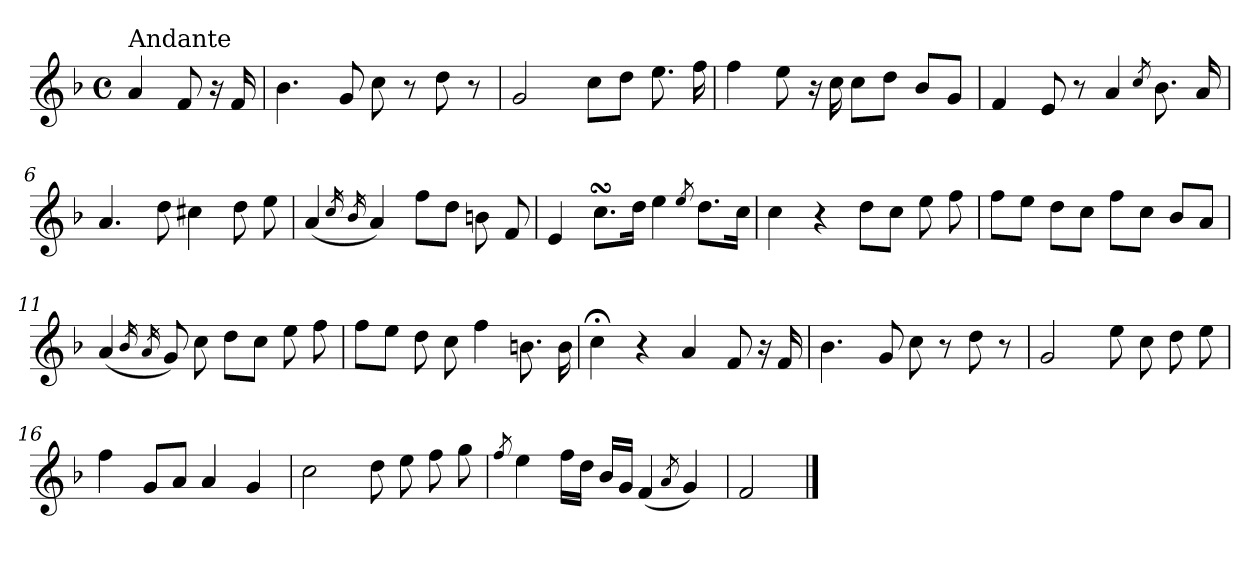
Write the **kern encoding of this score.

**kern
*part1
*staff1
*clefG2
*k[b-]
*d:
*M4/4
*met(c)
=1
!LO:TX:a:t=Andante
4a/
8f/
16r
16f/
=2
4.b-\
8g/
8cc\
8r
8dd\
8r
=3
2g/
8cc\L
8dd\J
8.ee\
16ff\
=4
4ff\
8ee\
16r
16cc\
8cc\L
8dd\J
8b-/L
8g/J
=5
4f/
8e/
8r
4a/
8qcc/
8.b-\
16a/
!!LO:LB:g=z
=6
4.a/
8dd\
4cc#X\
8dd\
8ee\
=7
(<4a/
16qcc/
16qb-/
4a/)
8ff\L
8dd\J
8bn\
8f/
=8
4e/
8.ccsSSS\L
16dd\Jk
4ee\
8qee/
8.dd\L
16cc\Jk
=9
4cc\
4r
8dd\L
8cc\J
8ee\
8ff\
=10
8ff\L
8ee\J
8dd\L
8cc\J
8ff\L
8cc\J
8b-/L
8a/J
!!LO:LB:g=z
=11
(<4a/
16qb-/
16qa/
8g/)
8cc\
8dd\L
8cc\J
8ee\
8ff\
=12
8ff\L
8ee\J
8dd\
8cc\
4ff\
8.bn\
16b\
=13
4cc;<\
4r
4a/
8f/
16r
16f/
=14
4.b-\
8g/
8cc\
8r
8dd\
8r
=15
2g/
8ee\
8cc\
8dd\
8ee\
!!LO:LB:g=z
=16
4ff\
8g/L
8a/J
4a/
4g/
=17
2cc\
8dd\
8ee\
8ff\
8gg\
=18
8qff/
4ee\
16ff\LL
16dd\JJ
16b-/LL
16g/JJ
(<4f/
8qa/
4g/)
=19
2f/
==
*-
